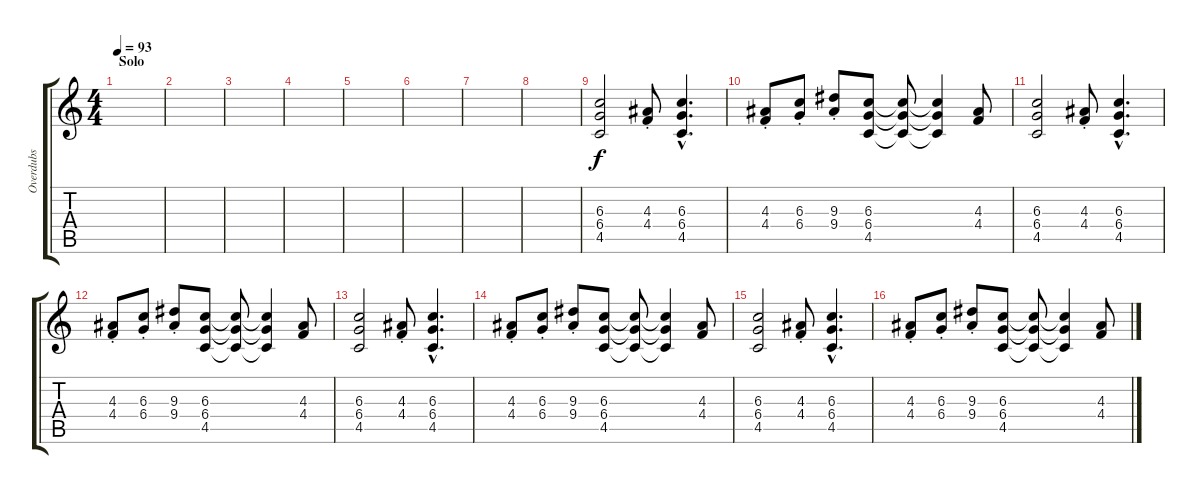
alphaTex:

\track ("Overdubs" "Overdubs") {instrument distortionguitar}
\staff {score tabs}
\tuning (Eb4 Bb3 Gb3 Db3 Ab2 Eb2) {hide}
\ts (4 4)
\section ("" "Solo")
\tempo 93
\clef g2
\ks c
|
|
|
|
|
|
|
|
(6.3 6.4 4.5).2 (4.3{st} 4.4{st}).8 (6.3{hac} 6.4{hac} 4.5{hac}).4{d} |
(4.3{st} 4.4{st}).8 (6.3{st} 6.4{st}).8 (9.3{st} 9.4{st}).8 (6.3 6.4 4.5).8 (6.3{t} 6.4{t} 4.5{t}).8 (6.3{t} 6.4{t} 4.5{t}).4 (4.3 4.4).8 |
(6.3 6.4 4.5).2 (4.3{st} 4.4{st}).8 (6.3{hac} 6.4{hac} 4.5{hac}).4{d} |
(4.3{st} 4.4{st}).8 (6.3{st} 6.4{st}).8 (9.3{st} 9.4{st}).8 (6.3 6.4 4.5).8 (6.3{t} 6.4{t} 4.5{t}).8 (6.3{t} 6.4{t} 4.5{t}).4 (4.3 4.4).8 |
(6.3 6.4 4.5).2 (4.3{st} 4.4{st}).8 (6.3{hac} 6.4{hac} 4.5{hac}).4{d} |
(4.3{st} 4.4{st}).8 (6.3{st} 6.4{st}).8 (9.3{st} 9.4{st}).8 (6.3 6.4 4.5).8 (6.3{t} 6.4{t} 4.5{t}).8 (6.3{t} 6.4{t} 4.5{t}).4 (4.3 4.4).8 |
(6.3 6.4 4.5).2 (4.3{st} 4.4{st}).8 (6.3{hac} 6.4{hac} 4.5{hac}).4{d} |
(4.3{st} 4.4{st}).8 (6.3{st} 6.4{st}).8 (9.3{st} 9.4{st}).8 (6.3 6.4 4.5).8 (6.3{t} 6.4{t} 4.5{t}).8 (6.3{t} 6.4{t} 4.5{t}).4 (4.3 4.4).8
